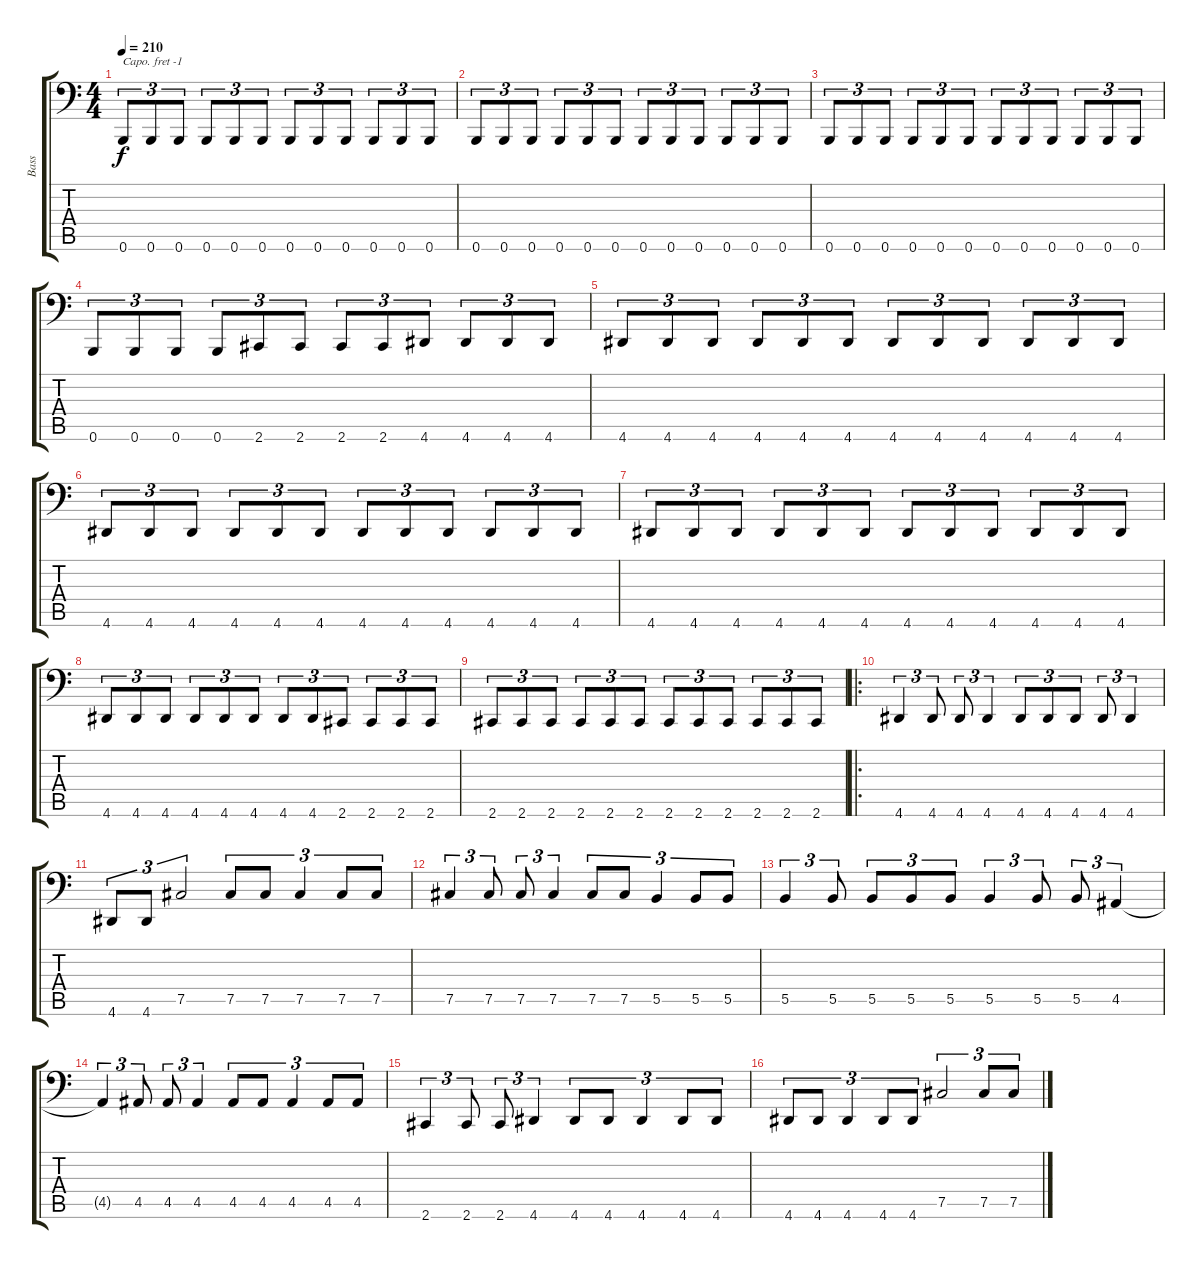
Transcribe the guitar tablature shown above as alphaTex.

\track ("Bass" "Bass") {instrument electricbassfinger}
\staff {score tabs}
\capo -1
\tuning (D3 A2 F2 C2 G1 C1) {hide}
\ts (4 4)
\tempo 210
\clef f4
\ks c
0.6.8{tu (3 2) dy f} 0.6.8{tu (3 2)} 0.6.8{tu (3 2)} 0.6.8{tu (3 2)} 0.6.8{tu (3 2)} 0.6.8{tu (3 2)} 0.6.8{tu (3 2)} 0.6.8{tu (3 2)} 0.6.8{tu (3 2)} 0.6.8{tu (3 2)} 0.6.8{tu (3 2)} 0.6.8{tu (3 2)} |
0.6.8{tu (3 2)} 0.6.8{tu (3 2)} 0.6.8{tu (3 2)} 0.6.8{tu (3 2)} 0.6.8{tu (3 2)} 0.6.8{tu (3 2)} 0.6.8{tu (3 2)} 0.6.8{tu (3 2)} 0.6.8{tu (3 2)} 0.6.8{tu (3 2)} 0.6.8{tu (3 2)} 0.6.8{tu (3 2)} |
0.6.8{tu (3 2)} 0.6.8{tu (3 2)} 0.6.8{tu (3 2)} 0.6.8{tu (3 2)} 0.6.8{tu (3 2)} 0.6.8{tu (3 2)} 0.6.8{tu (3 2)} 0.6.8{tu (3 2)} 0.6.8{tu (3 2)} 0.6.8{tu (3 2)} 0.6.8{tu (3 2)} 0.6.8{tu (3 2)} |
0.6.8{tu (3 2)} 0.6.8{tu (3 2)} 0.6.8{tu (3 2)} 0.6.8{tu (3 2)} 2.6.8{tu (3 2)} 2.6.8{tu (3 2)} 2.6.8{tu (3 2)} 2.6.8{tu (3 2)} 4.6.8{tu (3 2)} 4.6.8{tu (3 2)} 4.6.8{tu (3 2)} 4.6.8{tu (3 2)} |
4.6.8{tu (3 2)} 4.6.8{tu (3 2)} 4.6.8{tu (3 2)} 4.6.8{tu (3 2)} 4.6.8{tu (3 2)} 4.6.8{tu (3 2)} 4.6.8{tu (3 2)} 4.6.8{tu (3 2)} 4.6.8{tu (3 2)} 4.6.8{tu (3 2)} 4.6.8{tu (3 2)} 4.6.8{tu (3 2)} |
4.6.8{tu (3 2)} 4.6.8{tu (3 2)} 4.6.8{tu (3 2)} 4.6.8{tu (3 2)} 4.6.8{tu (3 2)} 4.6.8{tu (3 2)} 4.6.8{tu (3 2)} 4.6.8{tu (3 2)} 4.6.8{tu (3 2)} 4.6.8{tu (3 2)} 4.6.8{tu (3 2)} 4.6.8{tu (3 2)} |
4.6.8{tu (3 2)} 4.6.8{tu (3 2)} 4.6.8{tu (3 2)} 4.6.8{tu (3 2)} 4.6.8{tu (3 2)} 4.6.8{tu (3 2)} 4.6.8{tu (3 2)} 4.6.8{tu (3 2)} 4.6.8{tu (3 2)} 4.6.8{tu (3 2)} 4.6.8{tu (3 2)} 4.6.8{tu (3 2)} |
4.6.8{tu (3 2)} 4.6.8{tu (3 2)} 4.6.8{tu (3 2)} 4.6.8{tu (3 2)} 4.6.8{tu (3 2)} 4.6.8{tu (3 2)} 4.6.8{tu (3 2)} 4.6.8{tu (3 2)} 2.6.8{tu (3 2)} 2.6.8{tu (3 2)} 2.6.8{tu (3 2)} 2.6.8{tu (3 2)} |
2.6.8{tu (3 2)} 2.6.8{tu (3 2)} 2.6.8{tu (3 2)} 2.6.8{tu (3 2)} 2.6.8{tu (3 2)} 2.6.8{tu (3 2)} 2.6.8{tu (3 2)} 2.6.8{tu (3 2)} 2.6.8{tu (3 2)} 2.6.8{tu (3 2)} 2.6.8{tu (3 2)} 2.6.8{tu (3 2)} |
\ro
4.6.4{tu (3 2)} 4.6.8{tu (3 2)} 4.6.8{tu (3 2)} 4.6.4{tu (3 2)} 4.6.8{tu (3 2)} 4.6.8{tu (3 2)} 4.6.8{tu (3 2)} 4.6.8{tu (3 2)} 4.6.4{tu (3 2)} |
4.6.8{tu (3 2)} 4.6.8{tu (3 2)} 7.5.2{tu (3 2)} 7.5.8{tu (3 2)} 7.5.8{tu (3 2)} 7.5.4{tu (3 2)} 7.5.8{tu (3 2)} 7.5.8{tu (3 2)} |
7.5.4{tu (3 2)} 7.5.8{tu (3 2)} 7.5.8{tu (3 2)} 7.5.4{tu (3 2)} 7.5.8{tu (3 2)} 7.5.8{tu (3 2)} 5.5.4{tu (3 2)} 5.5.8{tu (3 2)} 5.5.8{tu (3 2)} |
5.5.4{tu (3 2)} 5.5.8{tu (3 2)} 5.5.8{tu (3 2)} 5.5.8{tu (3 2)} 5.5.8{tu (3 2)} 5.5.4{tu (3 2)} 5.5.8{tu (3 2)} 5.5.8{tu (3 2)} 4.5.4{tu (3 2)} |
4.5{t}.4{tu (3 2)} 4.5.8{tu (3 2)} 4.5.8{tu (3 2)} 4.5.4{tu (3 2)} 4.5.8{tu (3 2)} 4.5.8{tu (3 2)} 4.5.4{tu (3 2)} 4.5.8{tu (3 2)} 4.5.8{tu (3 2)} |
2.6.4{tu (3 2)} 2.6.8{tu (3 2)} 2.6.8{tu (3 2)} 4.6.4{tu (3 2)} 4.6.8{tu (3 2)} 4.6.8{tu (3 2)} 4.6.4{tu (3 2)} 4.6.8{tu (3 2)} 4.6.8{tu (3 2)} |
4.6.8{tu (3 2)} 4.6.8{tu (3 2)} 4.6.4{tu (3 2)} 4.6.8{tu (3 2)} 4.6.8{tu (3 2)} 7.5.2{tu (3 2)} 7.5.8{tu (3 2)} 7.5.8{tu (3 2)}
